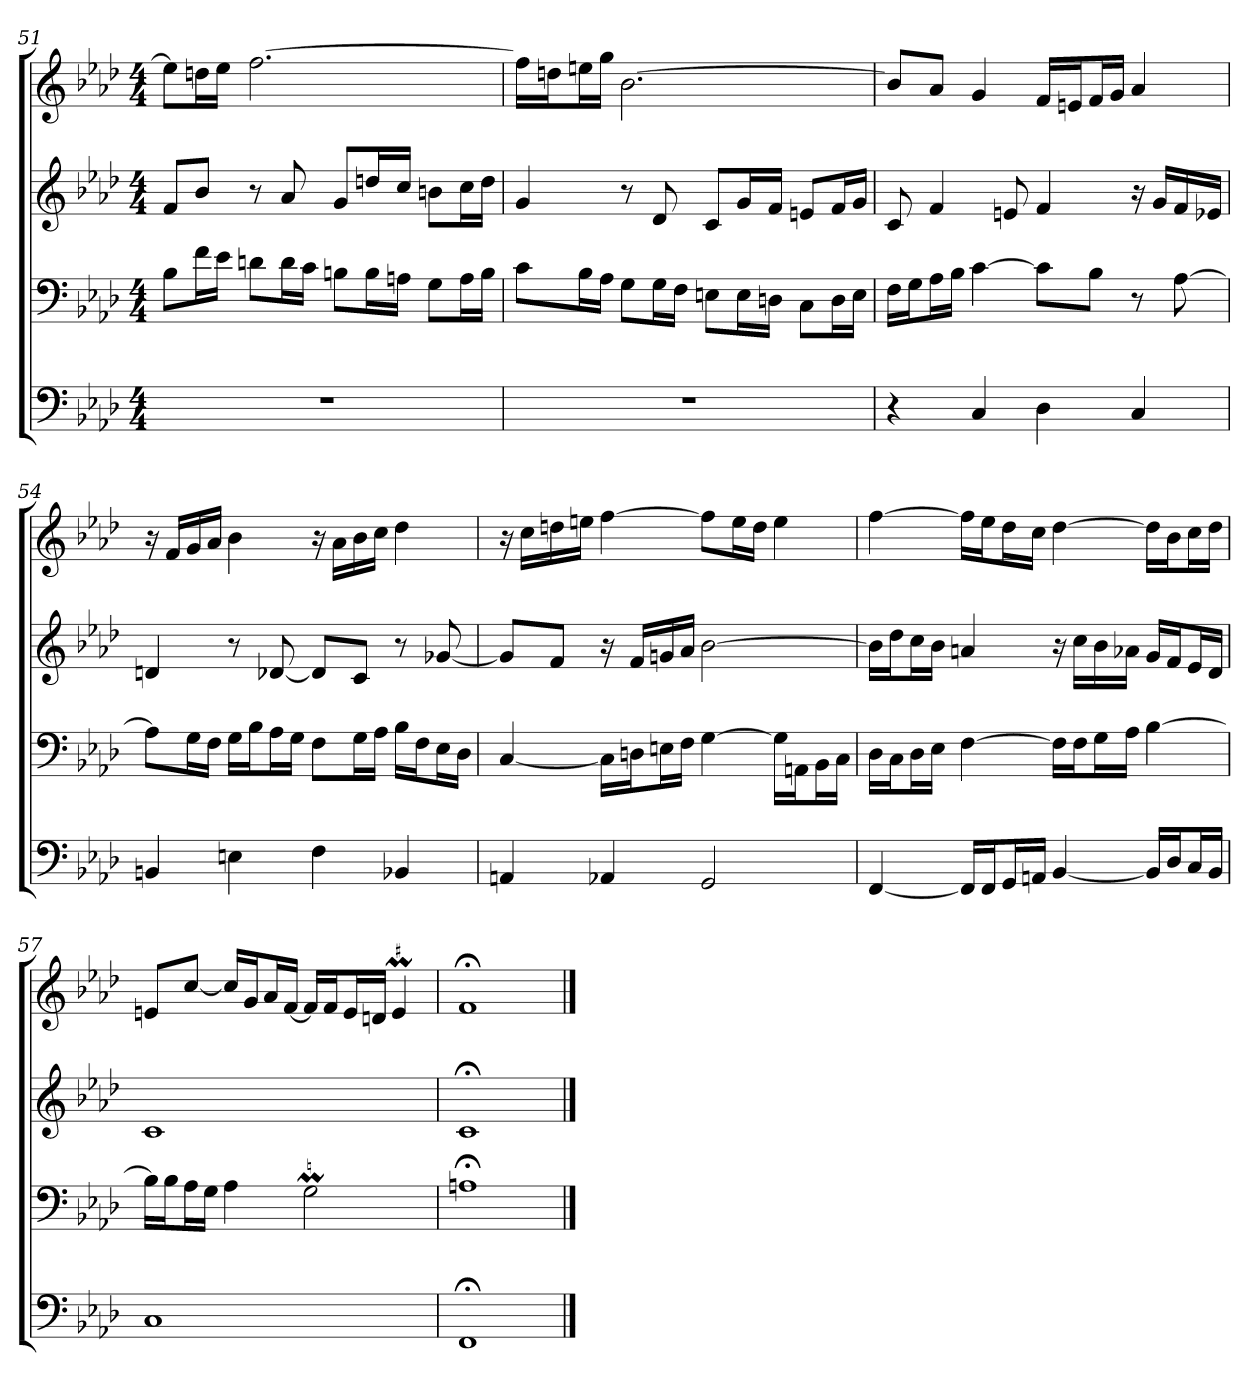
**kern	**kern	**kern	**kern
*part4	*part3	*part2	*part1
*staff4	*staff3	*staff2	*staff1
*clefF4	*clefF4	*clefG2	*clefG2
*k[b-e-a-d-]	*k[b-e-a-d-]	*k[b-e-a-d-]	*k[b-e-a-d-]
*f:	*f:	*f:	*f:
*M4/4	*M4/4	*M4/4	*M4/4
=51	=51	=51	=51
1r	8B-\L	8f/L	8ee-\L]
.	16f\L	8b-/J	16ddn\L
.	16e-\JJ	.	16ee-\JJ
.	8dn\L	8r	[2.ff
.	16d\L	8a-	.
.	16c\JJ	.	.
.	8Bn\L	8g/L	.
.	16B\L	16ddn/L	.
.	16An\JJ	16cc/JJ	.
.	8G\L	8bn\L	.
.	16A\L	16cc\L	.
.	16B\JJ	16dd\JJ	.
=52	=52	=52	=52
1r	8c\L	4g	16ff\LL]
.	.	.	16ddn\J
.	16B-\L	.	16een\L
.	16A-\JJ	.	16gg\JJ
.	8G\L	8r	[2.b-
.	16G\L	8d-	.
.	16F\JJ	.	.
.	8En\L	8c/L	.
.	16E\L	16g/L	.
.	16Dn\JJ	16f/JJ	.
.	8C\L	8en/L	.
.	16D\L	16f/L	.
.	16E\JJ	16g/JJ	.
=53	=53	=53	=53
4r	16F\LL	8c	8b-/L]
.	16G\J	.	.
.	16A-\L	4f	8a-/J
.	16B-\JJ	.	.
4C	[4c	.	4g
.	.	8en	.
4D-	8c\L]	4f	16f/LL
.	.	.	16en/J
.	8B-\J	.	16f/L
.	.	.	16g/JJ
4C	8r	16r	4a-
.	.	16g/LL	.
.	[8A-	16f/	.
.	.	16e-X/JJ	.
=54	=54	=54	=54
4BBn	8A-\L]	4dn	16r
.	.	.	16f/LL
.	16G\L	.	16g/
.	16F\JJ	.	16a-/JJ
4En	16G\LL	8r	4b-
.	16B-\J	.	.
.	16A-\L	[8d-X	.
.	16G\JJ	.	.
4F	8F\L	8d-/L]	16r
.	.	.	16a-\LL
.	16G\L	8c/J	16b-\
.	16A-\JJ	.	16cc\JJ
4BB-X	16B-\LL	8r	4dd-
.	16F\J	.	.
.	16E-\L	[8g-X	.
.	16D-\JJ	.	.
=55	=55	=55	=55
4AAn	[4C	8g-/L]	16r
.	.	.	16cc\LL
.	.	8f/J	16ddn\
.	.	.	16een\JJ
4AA-X	16C\LL]	16r	[4ff
.	16Dn\J	16f/LL	.
.	16En\L	16gn/	.
.	16F\JJ	16a-/JJ	.
2GG	[4G	[2b-	8ff\L]
.	.	.	16ee\L
.	.	.	16dd\JJ
.	16G\LL]	.	4ee
.	16AAn\J	.	.
.	16BB-\L	.	.
.	16C\JJ	.	.
=56	=56	=56	=56
[4FF	16D-\LL	16b-\LL]	[4ff
.	16C\J	16dd-\J	.
.	16D-\L	16cc\L	.
.	16E-\JJ	16b-\JJ	.
16FF/LL]	[4F	4an	16ff\LL]
16FF/J	.	.	16ee-\J
16GG/L	.	.	16dd-\L
16AAn/JJ	.	.	16cc\JJ
[4BB-	16F\LL]	16r	[4dd-
.	16F\J	16cc\LL	.
.	16G\L	16b-\	.
.	16A-\JJ	16a-X\JJ	.
16BB-/LL]	[4B-	16g/LL	16dd-\LL]
16D-/J	.	16f/J	16b-\J
16C/L	.	16e-/L	16cc\L
16BB-/JJ	.	16d-/JJ	16dd-\JJ
=57	=57	=57	=57
1C	16B-\LL]	1c	8en/L
.	16B-\J	.	.
.	16A-\L	.	[8cc/J
.	16G\JJ	.	.
.	4A-	.	16cc/LL]
.	.	.	16g/J
.	.	.	16a-/L
.	.	.	[16f/JJ
.	2GM	.	16f/LL]
.	.	.	16f/J
.	.	.	16e/L
.	.	.	16dn/JJ
!	!	!	!LO:MOR:acc=#
.	.	.	4eM
=58	=58	=58	=58
1FF;<	1An;<	1c;<	1f;<
==	==	==	==
*-	*-	*-	*-
